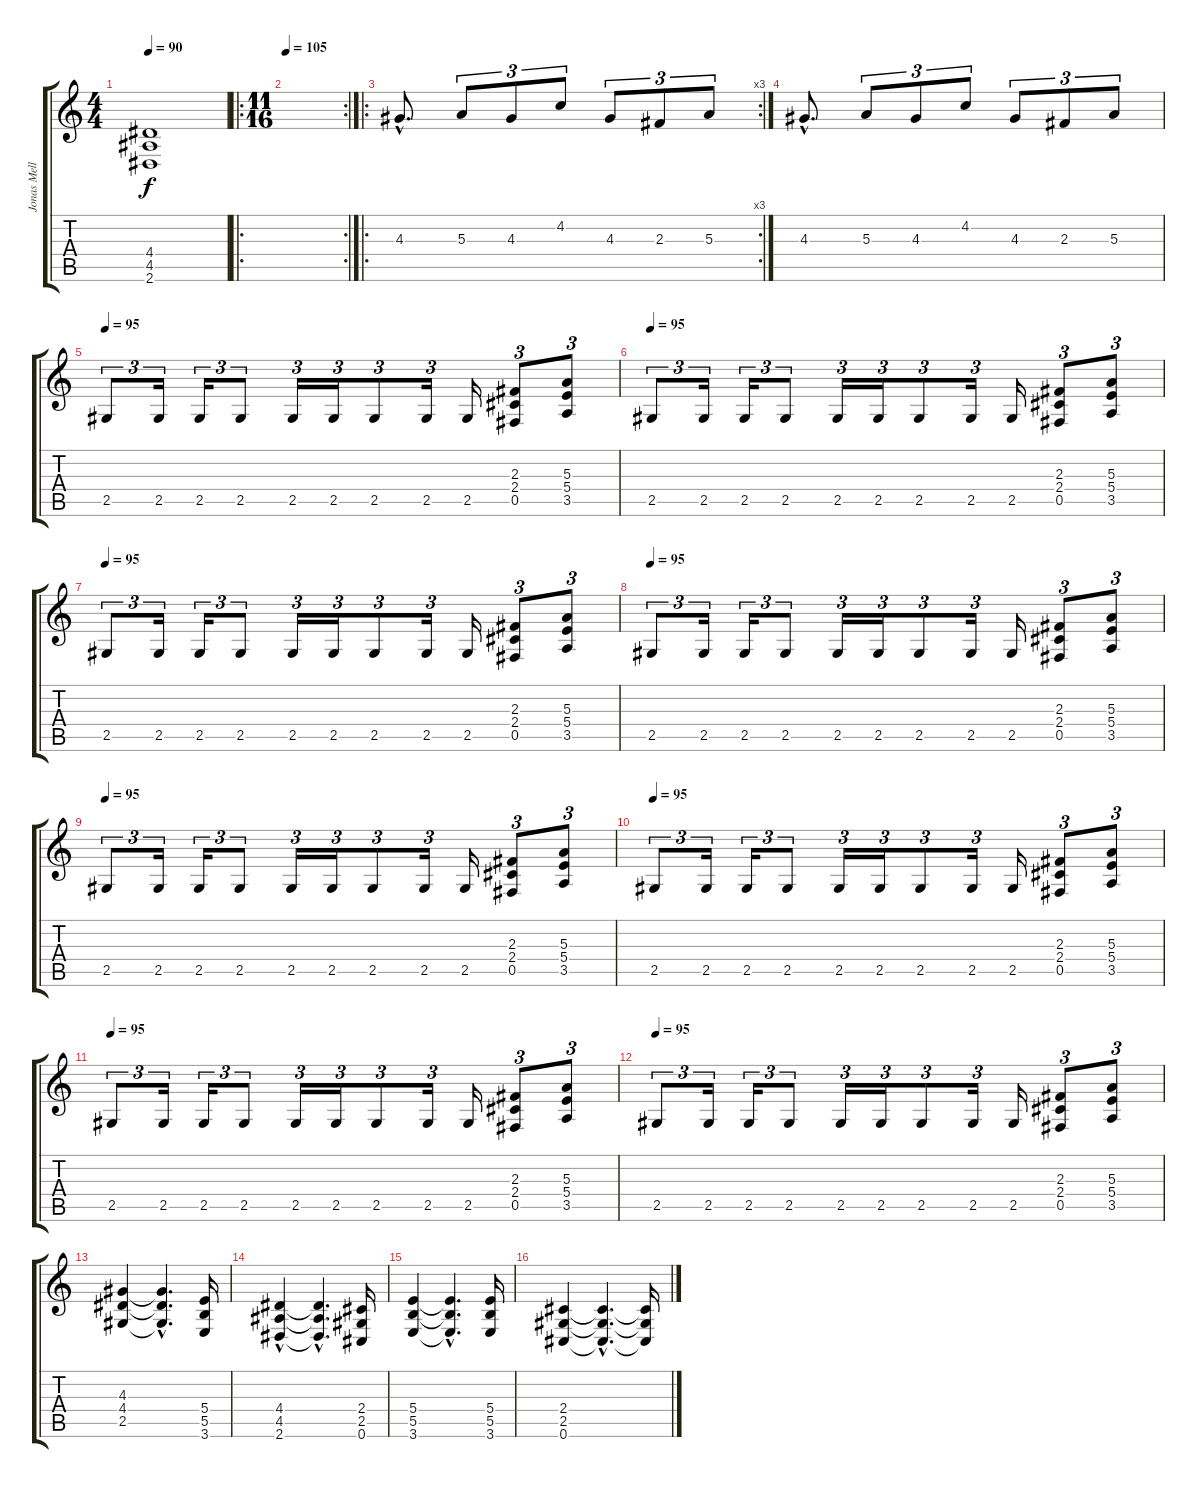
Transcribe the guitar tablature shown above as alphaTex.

\track ("Jonas Mellberg (Guitar)" "Jonas Mell") {instrument distortionguitar}
\staff {score tabs}
\tuning (Db4 Ab3 E3 B2 Gb2 Db2) {hide}
\ts (4 4)
\tempo 90
\clef g2
\ks c
(4.4 4.5 2.6).1{dy f} |
\ro
\rc 2
\ts (11 16)
\tempo 105
|
\ro
\rc 3
4.3{hac}.8{d volume 16 balance 16} 5.3.8{tu (3 2)} 4.3.8{tu (3 2)} 4.2.8{tu (3 2)} 4.3.8{tu (3 2)} 2.3.8{tu (3 2)} 5.3.8{tu (3 2)} |
4.3{hac}.8{d} 5.3.8{tu (3 2)} 4.3.8{tu (3 2)} 4.2.8{tu (3 2)} 4.3.8{tu (3 2)} 2.3.8{tu (3 2)} 5.3.8{tu (3 2)} |
\tempo 95
2.5.8{tu (3 2) instrument distortionguitar} 2.5.16{tu (3 2)} 2.5.16{tu (3 2)} 2.5.8{tu (3 2)} 2.5.16{tu (3 2)} 2.5.16{tu (3 2)} 2.5.8{tu (3 2)} 2.5.16{tu (3 2)} 2.5.16 (2.3 2.4 0.5).8{tu (3 2)} (5.3 5.4 3.5).8{tu (3 2)} |
\tempo 95
2.5.8{tu (3 2) instrument distortionguitar} 2.5.16{tu (3 2)} 2.5.16{tu (3 2)} 2.5.8{tu (3 2)} 2.5.16{tu (3 2)} 2.5.16{tu (3 2)} 2.5.8{tu (3 2)} 2.5.16{tu (3 2)} 2.5.16 (2.3 2.4 0.5).8{tu (3 2)} (5.3 5.4 3.5).8{tu (3 2)} |
\tempo 95
2.5.8{tu (3 2) instrument distortionguitar} 2.5.16{tu (3 2)} 2.5.16{tu (3 2)} 2.5.8{tu (3 2)} 2.5.16{tu (3 2)} 2.5.16{tu (3 2)} 2.5.8{tu (3 2)} 2.5.16{tu (3 2)} 2.5.16 (2.3 2.4 0.5).8{tu (3 2)} (5.3 5.4 3.5).8{tu (3 2)} |
\tempo 95
2.5.8{tu (3 2) instrument distortionguitar} 2.5.16{tu (3 2)} 2.5.16{tu (3 2)} 2.5.8{tu (3 2)} 2.5.16{tu (3 2)} 2.5.16{tu (3 2)} 2.5.8{tu (3 2)} 2.5.16{tu (3 2)} 2.5.16 (2.3 2.4 0.5).8{tu (3 2)} (5.3 5.4 3.5).8{tu (3 2)} |
\tempo 95
2.5.8{tu (3 2) instrument distortionguitar} 2.5.16{tu (3 2)} 2.5.16{tu (3 2)} 2.5.8{tu (3 2)} 2.5.16{tu (3 2)} 2.5.16{tu (3 2)} 2.5.8{tu (3 2)} 2.5.16{tu (3 2)} 2.5.16 (2.3 2.4 0.5).8{tu (3 2)} (5.3 5.4 3.5).8{tu (3 2)} |
\tempo 95
2.5.8{tu (3 2) instrument distortionguitar} 2.5.16{tu (3 2)} 2.5.16{tu (3 2)} 2.5.8{tu (3 2)} 2.5.16{tu (3 2)} 2.5.16{tu (3 2)} 2.5.8{tu (3 2)} 2.5.16{tu (3 2)} 2.5.16 (2.3 2.4 0.5).8{tu (3 2)} (5.3 5.4 3.5).8{tu (3 2)} |
\tempo 95
2.5.8{tu (3 2) instrument distortionguitar} 2.5.16{tu (3 2)} 2.5.16{tu (3 2)} 2.5.8{tu (3 2)} 2.5.16{tu (3 2)} 2.5.16{tu (3 2)} 2.5.8{tu (3 2)} 2.5.16{tu (3 2)} 2.5.16 (2.3 2.4 0.5).8{tu (3 2)} (5.3 5.4 3.5).8{tu (3 2)} |
\tempo 95
2.5.8{tu (3 2) instrument distortionguitar} 2.5.16{tu (3 2)} 2.5.16{tu (3 2)} 2.5.8{tu (3 2)} 2.5.16{tu (3 2)} 2.5.16{tu (3 2)} 2.5.8{tu (3 2)} 2.5.16{tu (3 2)} 2.5.16 (2.3 2.4 0.5).8{tu (3 2)} (5.3 5.4 3.5).8{tu (3 2)} |
(4.3 4.4 2.5).4 (4.3{hac t} 4.4{hac t} 2.5{hac t}).4{d} (5.4 5.5 3.6).16 |
(4.4 4.5 2.6{hac}).4 (4.4{hac t} 4.5{hac t} 2.6{hac t}).4{d} (2.4 2.5 0.6).16 |
(5.4 5.5 3.6).4 (5.4{hac t} 5.5{hac t} 3.6{hac t}).4{d} (5.4 5.5 3.6).16 |
(2.4 2.5 0.6).4 (2.4{hac t} 2.5{hac t} 0.6{hac t}).4{d} (2.4{t} 2.5{t} 0.6{t}).16
